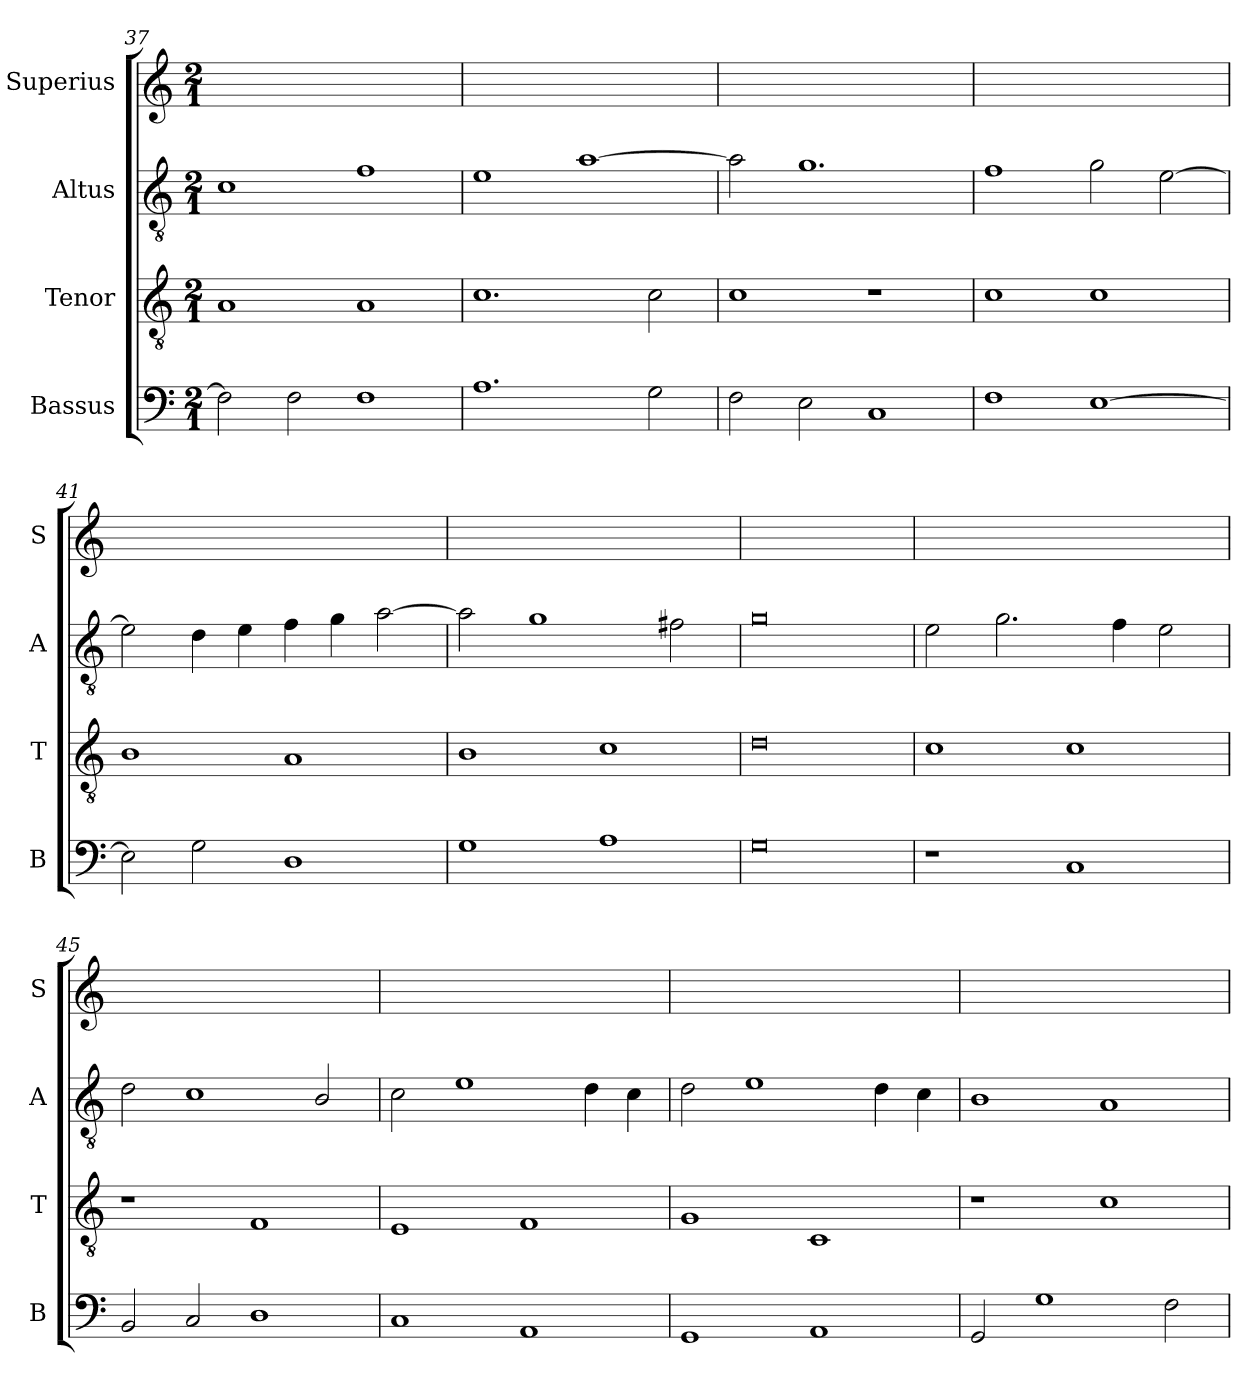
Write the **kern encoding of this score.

**kern	**kern	**kern	**kern
*part4	*part3	*part2	*part1
*staff4	*staff3	*staff2	*staff1
*I"Bassus	*I"Tenor	*I"Altus	*I"Superius
*I'B	*I'T	*I'A	*I'S
*clefF4	*clefGv2	*clefGv2	*clefG2
*k[]	*k[]	*k[]	*k[]
*M2/1	*M2/1	*M2/1	*M2/1
=37	=37	=37	=37
2F\]	1A	1c	0ryy
2F\	.	.	.
1F	1A	1f	.
=38	=38	=38	=38
1.A	1.c	1e	0ryy
.	.	[1a	.
2G\	2c\	.	.
=39	=39	=39	=39
2F\	1c	2a\]	0ryy
2E\	.	1.g	.
1C	1r	.	.
=40	=40	=40	=40
1F	1c	1f	0ryy
[1E	1c	2g\	.
.	.	[2e\	.
=41	=41	=41	=41
2E\]	1B	2e\]	0ryy
2G\	.	4d\	.
.	.	4e\	.
1D	1A	4f\	.
.	.	4g\	.
.	.	[2a\	.
=42	=42	=42	=42
1G	1B	2a\]	0ryy
.	.	1g	.
1A	1c	.	.
.	.	2f#X\	.
=43	=43	=43	=43
0G	0d	0g	0ryy
=44	=44	=44	=44
1r	1c	2e\	0ryy
.	.	2.g\	.
1C	1c	.	.
.	.	4f\	.
.	.	2e\	.
=45	=45	=45	=45
2BB/	1r	2d\	0ryy
2C/	.	1c	.
1D	1F	.	.
.	.	2B/	.
=46	=46	=46	=46
1C	1E	2c\	0ryy
.	.	1e	.
1AA	1F	.	.
.	.	4d\	.
.	.	4c\	.
=47	=47	=47	=47
1GG	1G	2d\	0ryy
.	.	1e	.
1AA	1C	.	.
.	.	4d\	.
.	.	4c\	.
=48	=48	=48	=48
2GG/	1r	1B	0ryy
1G	.	.	.
.	1c	1A	.
2F\	.	.	.
=	=	=	=
*-	*-	*-	*-
